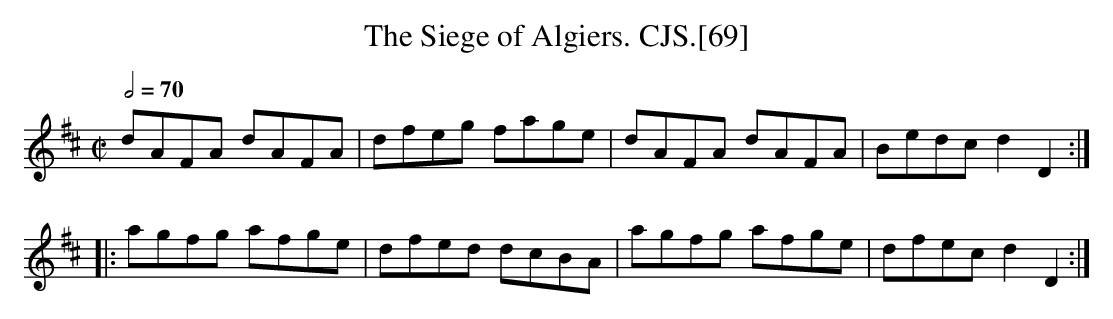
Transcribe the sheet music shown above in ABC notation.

X:1
T:Siege of Algiers. CJS.[69], The
M:C|
L:1/8
Q:1/2=70
K:D
dAFA dAFA|dfeg fage|dAFA dAFA|Bedc d2D2:|
|:agfg afge|dfed dcBA|agfg afge|dfec d2D2:|
